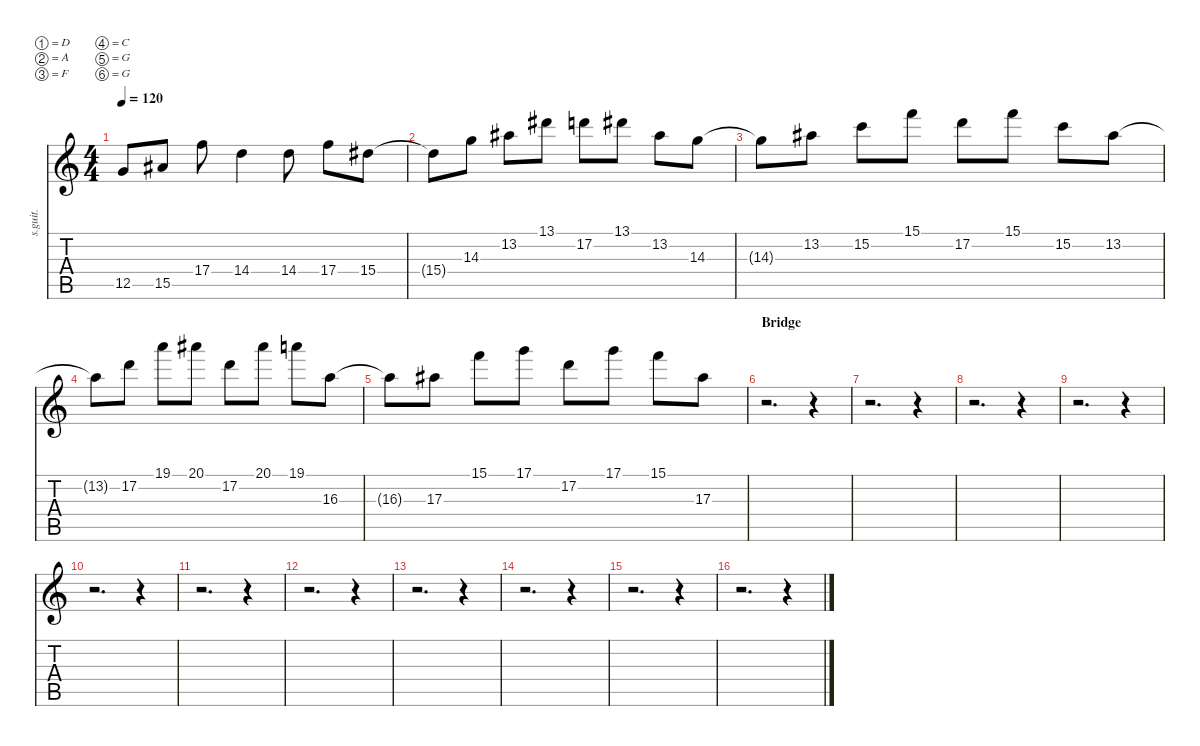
\defaultSystemsLayout 4
\hideDynamics
\bracketExtendMode nobrackets
\track ("FX 1" "s.guit.") {instrument distortionguitar}
\staff {score tabs}
\tuning (D4 A3 F3 C3 G2 G1)
\ts (4 4)
\tempo 120
\clef g2
\ks c
12.5{t}.8{lyrics (0 "") lyrics (1 "") lyrics (2 "") lyrics (3 "") lyrics (4 "") dy f} 15.5{acc #}.8{lyrics (0 "") lyrics (1 "") lyrics (2 "") lyrics (3 "") lyrics (4 "")} 17.4.8{lyrics (0 "") lyrics (1 "") lyrics (2 "") lyrics (3 "") lyrics (4 "")} 14.4.4{lyrics (0 "") lyrics (1 "") lyrics (2 "") lyrics (3 "") lyrics (4 "")} 14.4.8{lyrics (0 "") lyrics (1 "") lyrics (2 "") lyrics (3 "") lyrics (4 "")} 17.4.8{lyrics (0 "") lyrics (1 "") lyrics (2 "") lyrics (3 "") lyrics (4 "")} 15.4{acc #}.8{lyrics (0 "") lyrics (1 "") lyrics (2 "") lyrics (3 "") lyrics (4 "")} |
15.4{t acc #}.8{lyrics (0 "") lyrics (1 "") lyrics (2 "") lyrics (3 "") lyrics (4 "")} 14.3.8{lyrics (0 "") lyrics (1 "") lyrics (2 "") lyrics (3 "") lyrics (4 "")} 13.2{acc #}.8{lyrics (0 "") lyrics (1 "") lyrics (2 "") lyrics (3 "") lyrics (4 "")} 13.1{acc #}.8{lyrics (0 "") lyrics (1 "") lyrics (2 "") lyrics (3 "") lyrics (4 "")} 17.2.8{lyrics (0 "") lyrics (1 "") lyrics (2 "") lyrics (3 "") lyrics (4 "")} 13.1{acc #}.8{lyrics (0 "") lyrics (1 "") lyrics (2 "") lyrics (3 "") lyrics (4 "")} 13.2{acc #}.8{lyrics (0 "") lyrics (1 "") lyrics (2 "") lyrics (3 "") lyrics (4 "")} 14.3.8{lyrics (0 "") lyrics (1 "") lyrics (2 "") lyrics (3 "") lyrics (4 "")} |
14.3{t}.8{lyrics (0 "") lyrics (1 "") lyrics (2 "") lyrics (3 "") lyrics (4 "")} 13.2{acc #}.8{lyrics (0 "") lyrics (1 "") lyrics (2 "") lyrics (3 "") lyrics (4 "")} 15.2.8{lyrics (0 "") lyrics (1 "") lyrics (2 "") lyrics (3 "") lyrics (4 "")} 15.1.8{lyrics (0 "") lyrics (1 "") lyrics (2 "") lyrics (3 "") lyrics (4 "")} 17.2.8{lyrics (0 "") lyrics (1 "") lyrics (2 "") lyrics (3 "") lyrics (4 "")} 15.1.8{lyrics (0 "") lyrics (1 "") lyrics (2 "") lyrics (3 "") lyrics (4 "")} 15.2.8{lyrics (0 "") lyrics (1 "") lyrics (2 "") lyrics (3 "") lyrics (4 "")} 13.2{acc #}.8{lyrics (0 "") lyrics (1 "") lyrics (2 "") lyrics (3 "") lyrics (4 "")} |
13.2{t acc #}.8{lyrics (0 "") lyrics (1 "") lyrics (2 "") lyrics (3 "") lyrics (4 "")} 17.2.8{lyrics (0 "") lyrics (1 "") lyrics (2 "") lyrics (3 "") lyrics (4 "")} 19.1.8{lyrics (0 "") lyrics (1 "") lyrics (2 "") lyrics (3 "") lyrics (4 "")} 20.1{acc #}.8{lyrics (0 "") lyrics (1 "") lyrics (2 "") lyrics (3 "") lyrics (4 "")} 17.2.8{lyrics (0 "") lyrics (1 "") lyrics (2 "") lyrics (3 "") lyrics (4 "")} 20.1{acc #}.8{lyrics (0 "") lyrics (1 "") lyrics (2 "") lyrics (3 "") lyrics (4 "")} 19.1.8{lyrics (0 "") lyrics (1 "") lyrics (2 "") lyrics (3 "") lyrics (4 "")} 16.3.8{lyrics (0 "") lyrics (1 "") lyrics (2 "") lyrics (3 "") lyrics (4 "")} |
16.3{t}.8{lyrics (0 "") lyrics (1 "") lyrics (2 "") lyrics (3 "") lyrics (4 "")} 17.3{acc #}.8{lyrics (0 "") lyrics (1 "") lyrics (2 "") lyrics (3 "") lyrics (4 "")} 15.1.8{lyrics (0 "") lyrics (1 "") lyrics (2 "") lyrics (3 "") lyrics (4 "")} 17.1.8{lyrics (0 "") lyrics (1 "") lyrics (2 "") lyrics (3 "") lyrics (4 "")} 17.2.8{lyrics (0 "") lyrics (1 "") lyrics (2 "") lyrics (3 "") lyrics (4 "")} 17.1.8{lyrics (0 "") lyrics (1 "") lyrics (2 "") lyrics (3 "") lyrics (4 "")} 15.1.8{lyrics (0 "") lyrics (1 "") lyrics (2 "") lyrics (3 "") lyrics (4 "")} 17.3{acc #}.8{lyrics (0 "") lyrics (1 "") lyrics (2 "") lyrics (3 "") lyrics (4 "")} |
\section ("" "Bridge")
r.2{d} r.4 |
r.2{d} r.4 |
r.2{d} r.4 |
r.2{d} r.4 |
r.2{d} r.4 |
r.2{d} r.4 |
r.2{d} r.4 |
r.2{d} r.4 |
r.2{d} r.4 |
r.2{d} r.4 |
r.2{d} r.4
